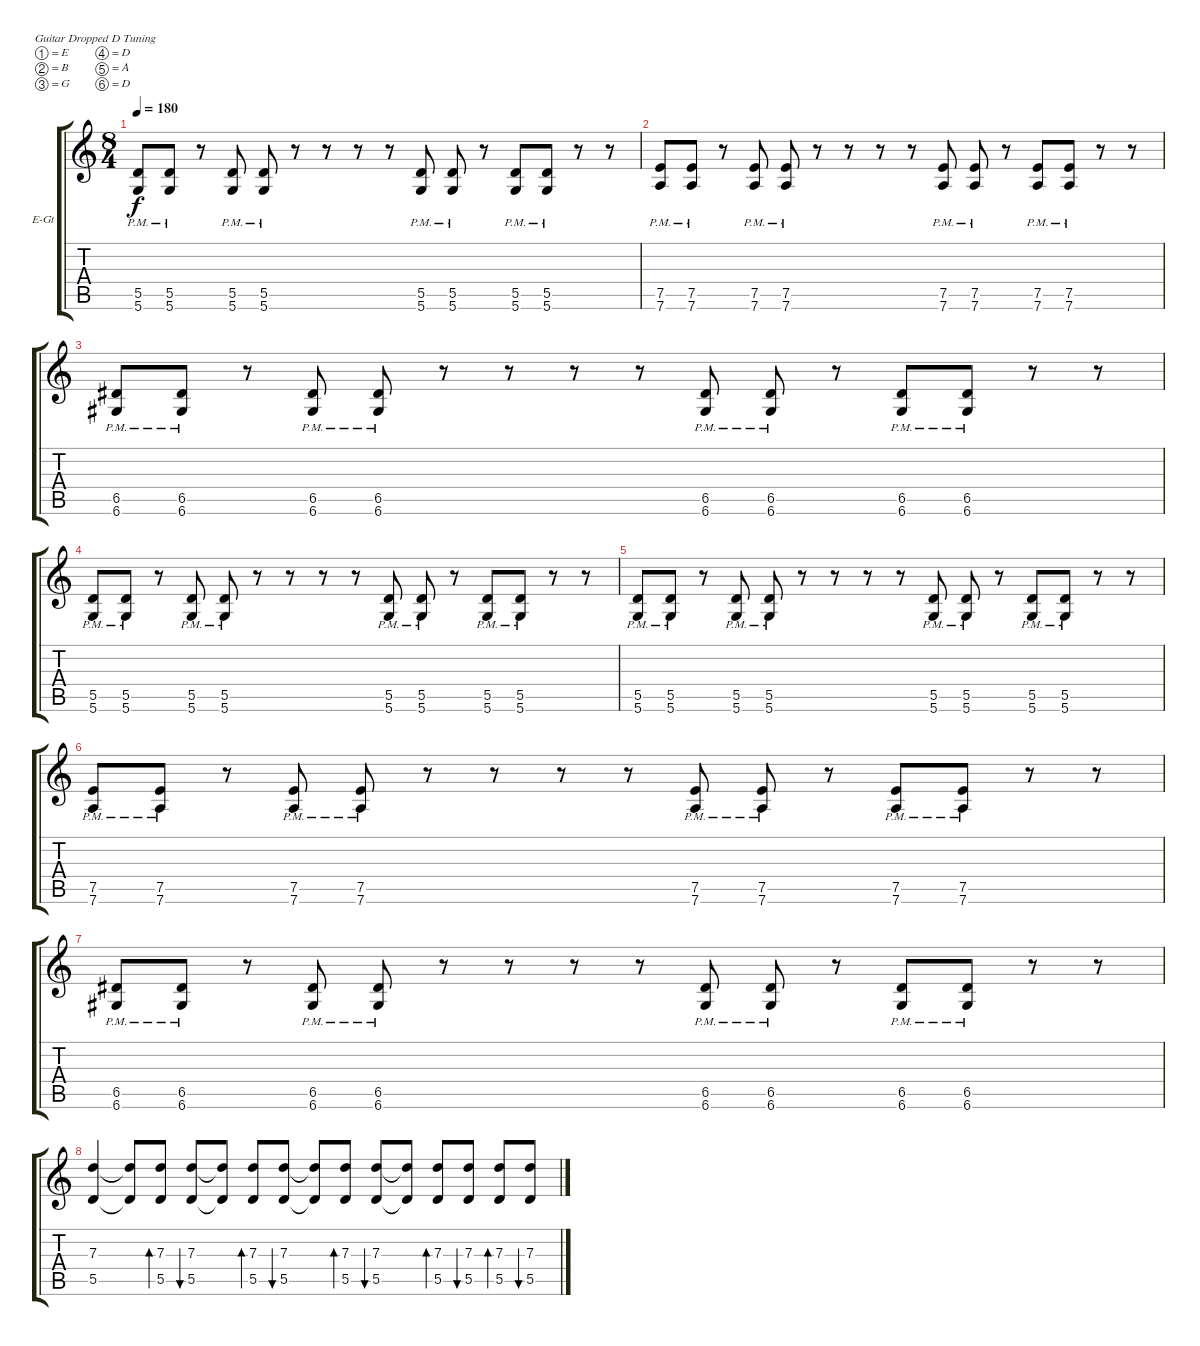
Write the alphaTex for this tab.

\defaultSystemsLayout 4
\bracketExtendMode groupsimilarinstruments
\firstSystemTrackNameOrientation horizontal
\otherSystemsTrackNameOrientation horizontal
\track ("Electric Guitar" "E-Gt") {instrument distortionguitar}
\staff {score tabs}
\tuning (E4 B3 G3 D3 A2 D2)
\ts (8 4)
\tempo 180
\clef g2
\ks c
(5.6{pm} 5.5{pm}).8{dy f} (5.5{pm} 5.6).8 r.8 (5.6{pm} 5.5{pm}).8 (5.6{pm} 5.5{pm}).8 r.8 r.8 r.8 r.8 (5.6{pm} 5.5{pm}).8 (5.5{pm} 5.6{pm}).8 r.8 (5.6{pm} 5.5{pm}).8 (5.5{pm} 5.6).8 r.8 r.8 |
(7.6{pm} 7.5{pm}).8 (7.5{pm} 7.6).8 r.8 (7.6{pm} 7.5{pm}).8 (7.5{pm} 7.6).8 r.8 r.8 r.8 r.8 (7.6{pm} 7.5{pm}).8 (7.5{pm} 7.6).8 r.8 (7.6{pm} 7.5{pm}).8 (7.5{pm} 7.6).8 r.8 r.8 |
(6.6{pm} 6.5{pm}).8 (6.5{pm} 6.6).8 r.8 (6.6{pm} 6.5{pm}).8 (6.6{pm} 6.5{pm}).8 r.8 r.8 r.8 r.8 (6.6{pm} 6.5{pm}).8 (6.5{pm} 6.6{pm}).8 r.8 (6.6{pm} 6.5{pm}).8 (6.5{pm} 6.6).8 r.8 r.8 |
(5.6{pm} 5.5{pm}).8 (5.5{pm} 5.6).8 r.8 (5.6{pm} 5.5{pm}).8 (5.6{pm} 5.5{pm}).8 r.8 r.8 r.8 r.8 (5.6{pm} 5.5{pm}).8 (5.5{pm} 5.6{pm}).8 r.8 (5.6{pm} 5.5{pm}).8 (5.5{pm} 5.6).8 r.8 r.8 |
(5.6{pm} 5.5{pm}).8 (5.5{pm} 5.6).8 r.8 (5.6{pm} 5.5{pm}).8 (5.6{pm} 5.5{pm}).8 r.8 r.8 r.8 r.8 (5.6{pm} 5.5{pm}).8 (5.5{pm} 5.6{pm}).8 r.8 (5.6{pm} 5.5{pm}).8 (5.5{pm} 5.6).8 r.8 r.8 |
(7.6{pm} 7.5{pm}).8 (7.5{pm} 7.6).8 r.8 (7.6{pm} 7.5{pm}).8 (7.5{pm} 7.6).8 r.8 r.8 r.8 r.8 (7.6{pm} 7.5{pm}).8 (7.5{pm} 7.6).8 r.8 (7.6{pm} 7.5{pm}).8 (7.5{pm} 7.6).8 r.8 r.8 |
(6.6{pm} 6.5{pm}).8 (6.5{pm} 6.6).8 r.8 (6.6{pm} 6.5{pm}).8 (6.6{pm} 6.5{pm}).8 r.8 r.8 r.8 r.8 (6.6{pm} 6.5{pm}).8 (6.5{pm} 6.6{pm}).8 r.8 (6.6{pm} 6.5{pm}).8 (6.5{pm} 6.6).8 r.8 r.8 |
(5.5 7.3).4 (5.5{t} 7.3{t}).8 (5.5 7.3).8{bd 120} (5.5 7.3).8{bu 120} (7.3{t} 5.5{t}).8 (5.5 7.3).8{bd 120} (5.5 7.3).8{bu 120} (7.3{t} 5.5{t}).8 (5.5 7.3).8{bd 120} (5.5 7.3).8{bu 120} (7.3{t} 5.5{t}).8 (7.3 5.5).8{bd 120} (5.5 7.3).8{bu 120} (7.3 5.5).8{bd 120} (5.5 7.3).8{bu 120}
